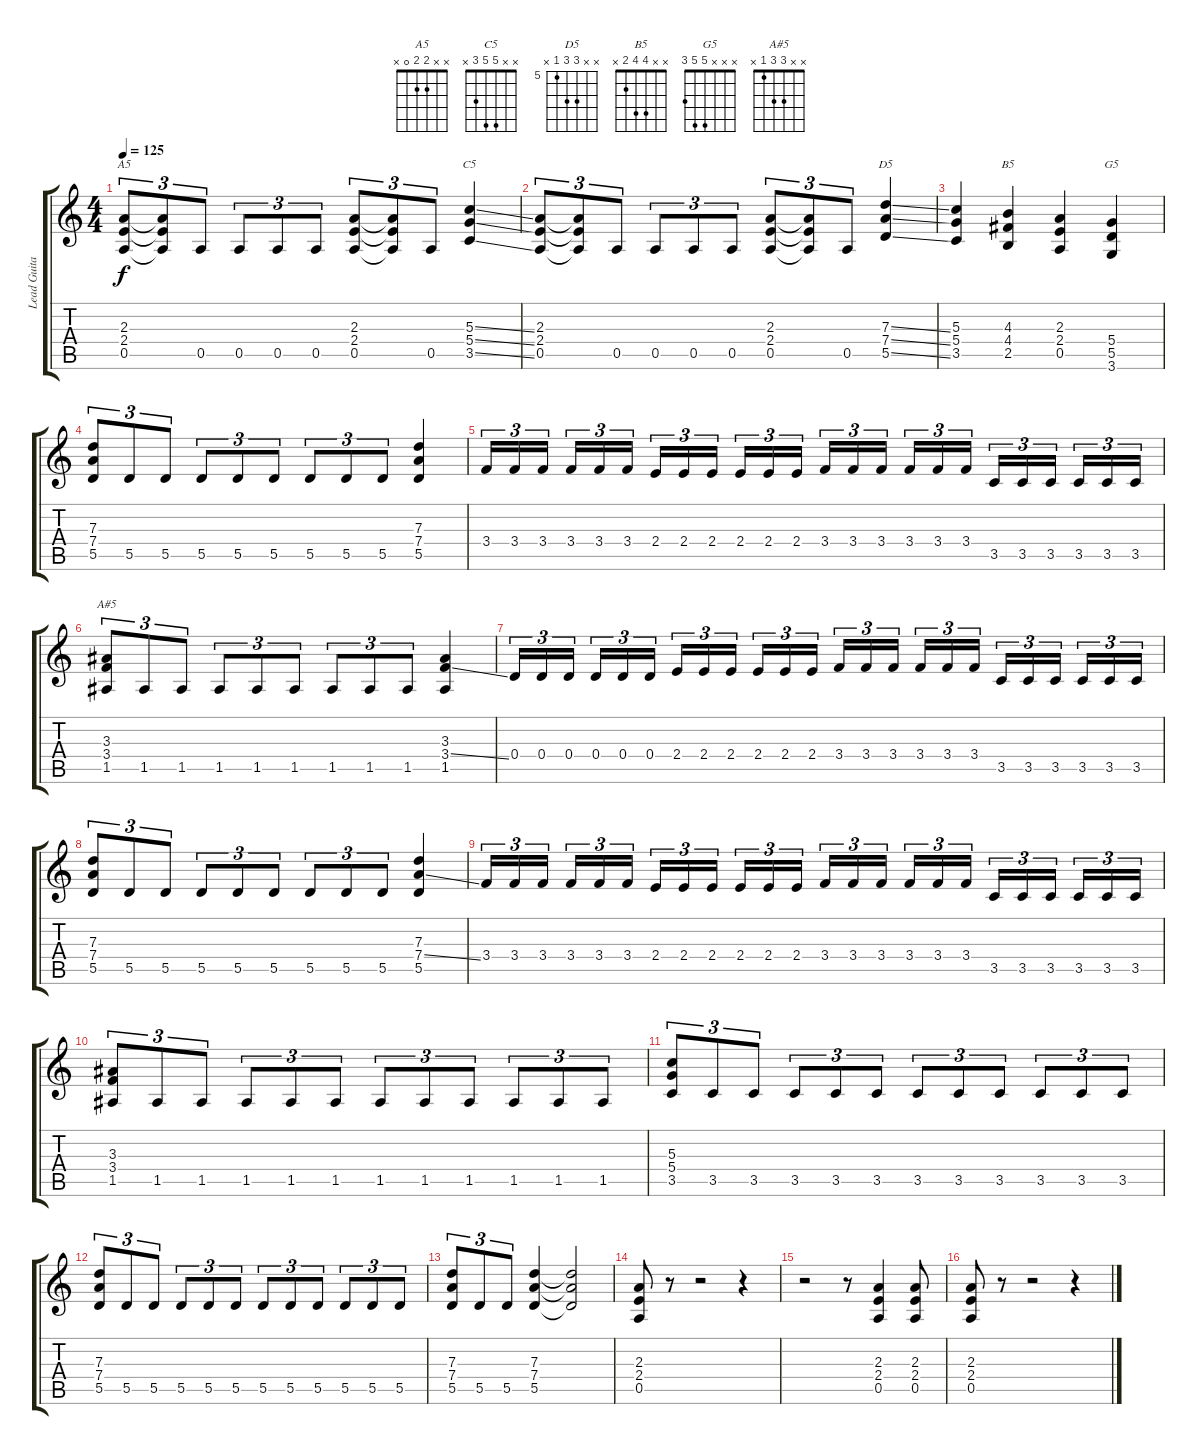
\track ("Lead Guitar1" "Lead Guita") {instrument overdrivenguitar}
\staff {score tabs}
\tuning (E4 B3 G3 D3 A2 E2) {hide}
\chord ("A5" x x 2 2 0 x)
\chord ("C5" x x 5 5 3 x)
\chord ("D5" x x 7 7 5 x) {firstfret 5}
\chord ("B5" x x 4 4 2 x)
\chord ("G5" x x x 5 5 3)
\chord ("A#5" x x 3 3 1 x)
\ts (4 4)
\tempo 125
\clef g2
\ks c
(2.3 2.4 0.5).8{tu (3 2) ch "A5" dy f} (2.3{t} 2.4{t} 0.5{t}).8{tu (3 2)} 0.5.8{tu (3 2)} 0.5.8{tu (3 2)} 0.5.8{tu (3 2)} 0.5.8{tu (3 2)} (2.3 2.4 0.5).8{tu (3 2)} (2.3{t} 2.4{t} 0.5{t}).8{tu (3 2)} 0.5.8{tu (3 2)} (5.3{ss} 5.4{ss} 3.5{ss}).4{ch "C5"} |
(2.3 2.4 0.5).8{tu (3 2)} (2.3{t} 2.4{t} 0.5{t}).8{tu (3 2)} 0.5.8{tu (3 2)} 0.5.8{tu (3 2)} 0.5.8{tu (3 2)} 0.5.8{tu (3 2)} (2.3 2.4 0.5).8{tu (3 2)} (2.3{t} 2.4{t} 0.5{t}).8{tu (3 2)} 0.5.8{tu (3 2)} (7.3{ss} 7.4{ss} 5.5{ss}).4{ch "D5"} |
(5.3 5.4 3.5).4 (4.3 4.4 2.5).4{ch "B5"} (2.3 2.4 0.5).4 (5.4 5.5 3.6).4{ch "G5"} |
(7.3 7.4 5.5).8{tu (3 2)} 5.5.8{tu (3 2)} 5.5.8{tu (3 2)} 5.5.8{tu (3 2)} 5.5.8{tu (3 2)} 5.5.8{tu (3 2)} 5.5.8{tu (3 2)} 5.5.8{tu (3 2)} 5.5.8{tu (3 2)} (7.3 7.4 5.5).4 |
3.4.16{tu (3 2)} 3.4.16{tu (3 2)} 3.4.16{tu (3 2)} 3.4.16{tu (3 2)} 3.4.16{tu (3 2)} 3.4.16{tu (3 2)} 2.4.16{tu (3 2)} 2.4.16{tu (3 2)} 2.4.16{tu (3 2)} 2.4.16{tu (3 2)} 2.4.16{tu (3 2)} 2.4.16{tu (3 2)} 3.4.16{tu (3 2)} 3.4.16{tu (3 2)} 3.4.16{tu (3 2)} 3.4.16{tu (3 2)} 3.4.16{tu (3 2)} 3.4.16{tu (3 2)} 3.5.16{tu (3 2)} 3.5.16{tu (3 2)} 3.5.16{tu (3 2)} 3.5.16{tu (3 2)} 3.5.16{tu (3 2)} 3.5.16{tu (3 2)} |
(3.3 3.4 1.5).8{tu (3 2) ch "A#5"} 1.5.8{tu (3 2)} 1.5.8{tu (3 2)} 1.5.8{tu (3 2)} 1.5.8{tu (3 2)} 1.5.8{tu (3 2)} 1.5.8{tu (3 2)} 1.5.8{tu (3 2)} 1.5.8{tu (3 2)} (3.3 3.4{ss} 1.5).4 |
0.4.16{tu (3 2)} 0.4.16{tu (3 2)} 0.4.16{tu (3 2)} 0.4.16{tu (3 2)} 0.4.16{tu (3 2)} 0.4.16{tu (3 2)} 2.4.16{tu (3 2)} 2.4.16{tu (3 2)} 2.4.16{tu (3 2)} 2.4.16{tu (3 2)} 2.4.16{tu (3 2)} 2.4.16{tu (3 2)} 3.4.16{tu (3 2)} 3.4.16{tu (3 2)} 3.4.16{tu (3 2)} 3.4.16{tu (3 2)} 3.4.16{tu (3 2)} 3.4.16{tu (3 2)} 3.5.16{tu (3 2)} 3.5.16{tu (3 2)} 3.5.16{tu (3 2)} 3.5.16{tu (3 2)} 3.5.16{tu (3 2)} 3.5.16{tu (3 2)} |
(7.3 7.4 5.5).8{tu (3 2)} 5.5.8{tu (3 2)} 5.5.8{tu (3 2)} 5.5.8{tu (3 2)} 5.5.8{tu (3 2)} 5.5.8{tu (3 2)} 5.5.8{tu (3 2)} 5.5.8{tu (3 2)} 5.5.8{tu (3 2)} (7.3 7.4{ss} 5.5).4 |
3.4.16{tu (3 2)} 3.4.16{tu (3 2)} 3.4.16{tu (3 2)} 3.4.16{tu (3 2)} 3.4.16{tu (3 2)} 3.4.16{tu (3 2)} 2.4.16{tu (3 2)} 2.4.16{tu (3 2)} 2.4.16{tu (3 2)} 2.4.16{tu (3 2)} 2.4.16{tu (3 2)} 2.4.16{tu (3 2)} 3.4.16{tu (3 2)} 3.4.16{tu (3 2)} 3.4.16{tu (3 2)} 3.4.16{tu (3 2)} 3.4.16{tu (3 2)} 3.4.16{tu (3 2)} 3.5.16{tu (3 2)} 3.5.16{tu (3 2)} 3.5.16{tu (3 2)} 3.5.16{tu (3 2)} 3.5.16{tu (3 2)} 3.5.16{tu (3 2)} |
(3.3 3.4 1.5).8{tu (3 2)} 1.5.8{tu (3 2)} 1.5.8{tu (3 2)} 1.5.8{tu (3 2)} 1.5.8{tu (3 2)} 1.5.8{tu (3 2)} 1.5.8{tu (3 2)} 1.5.8{tu (3 2)} 1.5.8{tu (3 2)} 1.5.8{tu (3 2)} 1.5.8{tu (3 2)} 1.5.8{tu (3 2)} |
(5.3 5.4 3.5).8{tu (3 2)} 3.5.8{tu (3 2)} 3.5.8{tu (3 2)} 3.5.8{tu (3 2)} 3.5.8{tu (3 2)} 3.5.8{tu (3 2)} 3.5.8{tu (3 2)} 3.5.8{tu (3 2)} 3.5.8{tu (3 2)} 3.5.8{tu (3 2)} 3.5.8{tu (3 2)} 3.5.8{tu (3 2)} |
(7.3 7.4 5.5).8{tu (3 2)} 5.5.8{tu (3 2)} 5.5.8{tu (3 2)} 5.5.8{tu (3 2)} 5.5.8{tu (3 2)} 5.5.8{tu (3 2)} 5.5.8{tu (3 2)} 5.5.8{tu (3 2)} 5.5.8{tu (3 2)} 5.5.8{tu (3 2)} 5.5.8{tu (3 2)} 5.5.8{tu (3 2)} |
(7.3 7.4 5.5).8{tu (3 2)} 5.5.8{tu (3 2)} 5.5.8{tu (3 2)} (7.3 7.4 5.5).4 (7.3{t} 7.4{t} 5.5{t}).2 |
(2.3 2.4 0.5).8 r.8 r.2 r.4 |
r.2 r.8 (2.3 2.4 0.5).4 (2.3 2.4 0.5).8 |
(2.3 2.4 0.5).8 r.8 r.2 r.4
